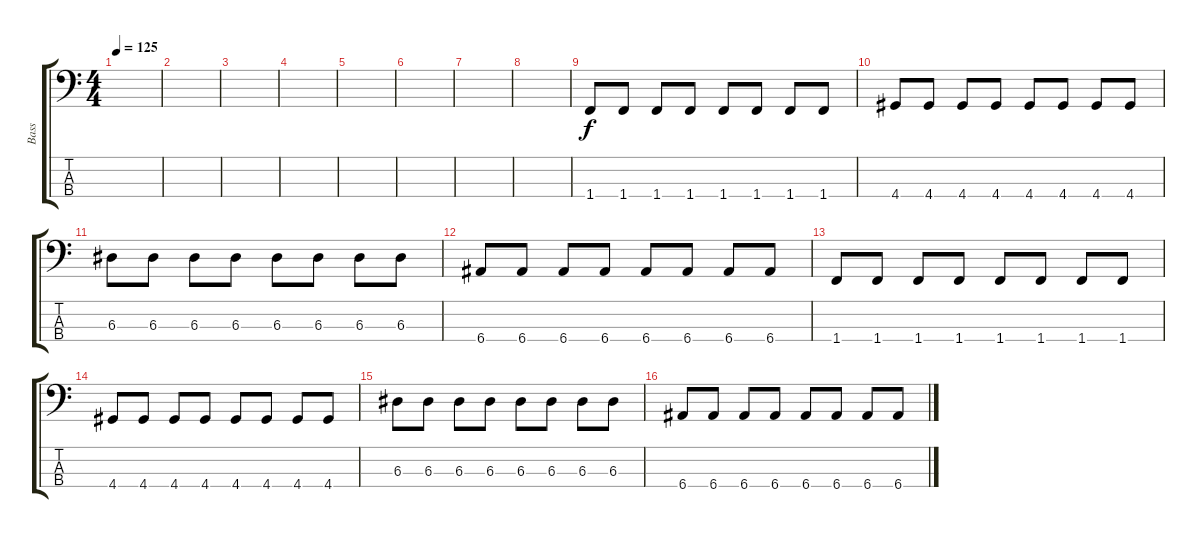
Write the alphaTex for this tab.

\track ("Bass" "Bass") {instrument electricbassfinger}
\staff {score tabs}
\tuning (G2 D2 A1 E1) {hide}
\ts (4 4)
\tempo 125
\clef f4
\ks c
|
|
|
|
|
|
|
|
1.4.8 1.4.8 1.4.8 1.4.8 1.4.8 1.4.8 1.4.8 1.4.8 |
4.4.8 4.4.8 4.4.8 4.4.8 4.4.8 4.4.8 4.4.8 4.4.8 |
6.3.8 6.3.8 6.3.8 6.3.8 6.3.8 6.3.8 6.3.8 6.3.8 |
6.4.8 6.4.8 6.4.8 6.4.8 6.4.8 6.4.8 6.4.8 6.4.8 |
1.4.8 1.4.8 1.4.8 1.4.8 1.4.8 1.4.8 1.4.8 1.4.8 |
4.4.8 4.4.8 4.4.8 4.4.8 4.4.8 4.4.8 4.4.8 4.4.8 |
6.3.8 6.3.8 6.3.8 6.3.8 6.3.8 6.3.8 6.3.8 6.3.8 |
6.4.8 6.4.8 6.4.8 6.4.8 6.4.8 6.4.8 6.4.8 6.4.8
